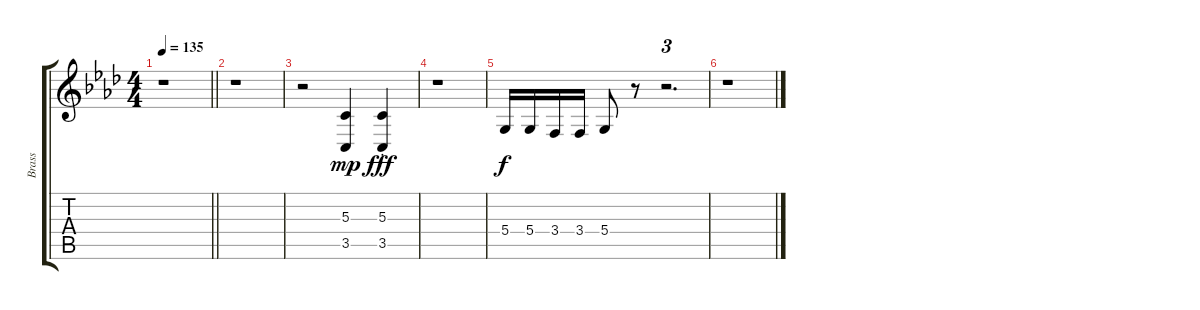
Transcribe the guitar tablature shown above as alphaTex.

\track ("Brass" "Brass") {instrument trombone}
\staff {score tabs}
\tuning (E4 B3 G3 D3 A2 E2) {hide}
\ts (4 4)
\tempo 135
\clef g2
\barLineRight lightlight
\ks fminor
r.1{dy fff} |
r.1 |
r.2 (5.3 3.5).4{dy mp volume 8 balance 13 instrument brasssection} (5.3{st} 3.5{st}).4{dy fff} |
r.1 |
5.4.16{dy f volume 15 balance 3} 5.4.16 3.4.16 3.4.16 5.4.8 r.8 r.2{d tu (3 2)} |
r.1
